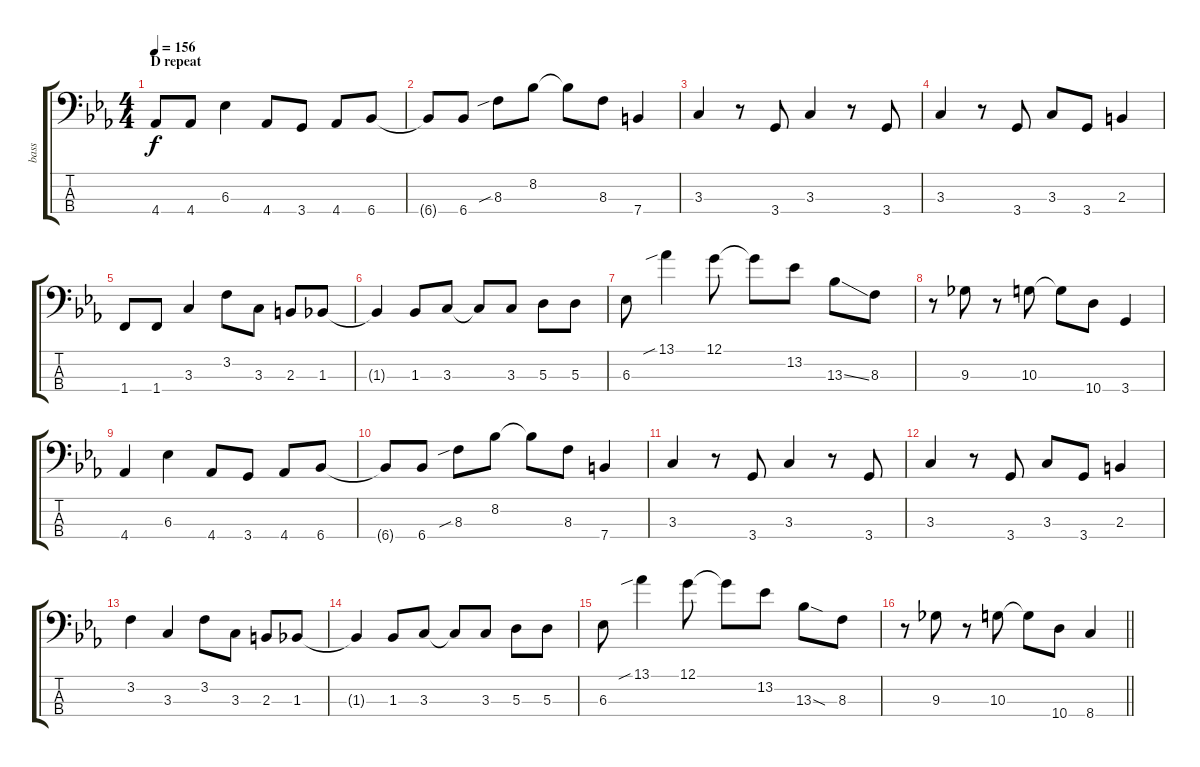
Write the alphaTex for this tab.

\track ("bass" "bass") {instrument electricbasspick}
\staff {score tabs}
\tuning (G2 D2 A1 E1) {hide}
\ts (4 4)
\section ("" "D repeat")
\tempo 156
\clef f4
\ks eb
4.4.8{dy f} 4.4.8 6.3.4 4.4.8 3.4.8 4.4.8 6.4.8 |
6.4{t}.8 6.4.8 8.3{sib}.8 8.2.8 8.2{t}.8 8.3.8 7.4.4 |
3.3.4 r.8 3.4.8 3.3.4 r.8 3.4.8 |
3.3.4 r.8 3.4.8 3.3.8 3.4.8 2.3.4 |
1.4.8 1.4.8 3.3.4 3.2.8 3.3.8 2.3.8 1.3.8 |
1.3{t}.4 1.3.8 3.3.8 3.3{t}.8 3.3.8 5.3.8 5.3.8 |
6.3.8 13.1{sib}.4 12.1.8 12.1{t}.8 13.2.8 13.3{ss}.8 8.3.8 |
r.8 9.3.8 r.8 10.3.8 10.3{t}.8 10.4.8 3.4.4 |
4.4.4 6.3.4 4.4.8 3.4.8 4.4.8 6.4.8 |
6.4{t}.8 6.4.8 8.3{sib}.8 8.2.8 8.2{t}.8 8.3.8 7.4.4 |
3.3.4 r.8 3.4.8 3.3.4 r.8 3.4.8 |
3.3.4 r.8 3.4.8 3.3.8 3.4.8 2.3.4 |
3.2.4 3.3.4 3.2.8 3.3.8 2.3.8 1.3.8 |
1.3{t}.4 1.3.8 3.3.8 3.3{t}.8 3.3.8 5.3.8 5.3.8 |
6.3.8 13.1{sib}.4 12.1.8 12.1{t}.8 13.2.8 13.3{sod}.8 8.3.8 |
\barLineRight lightlight
r.8 9.3.8 r.8 10.3.8 10.3{t}.8 10.4.8 8.4.4
